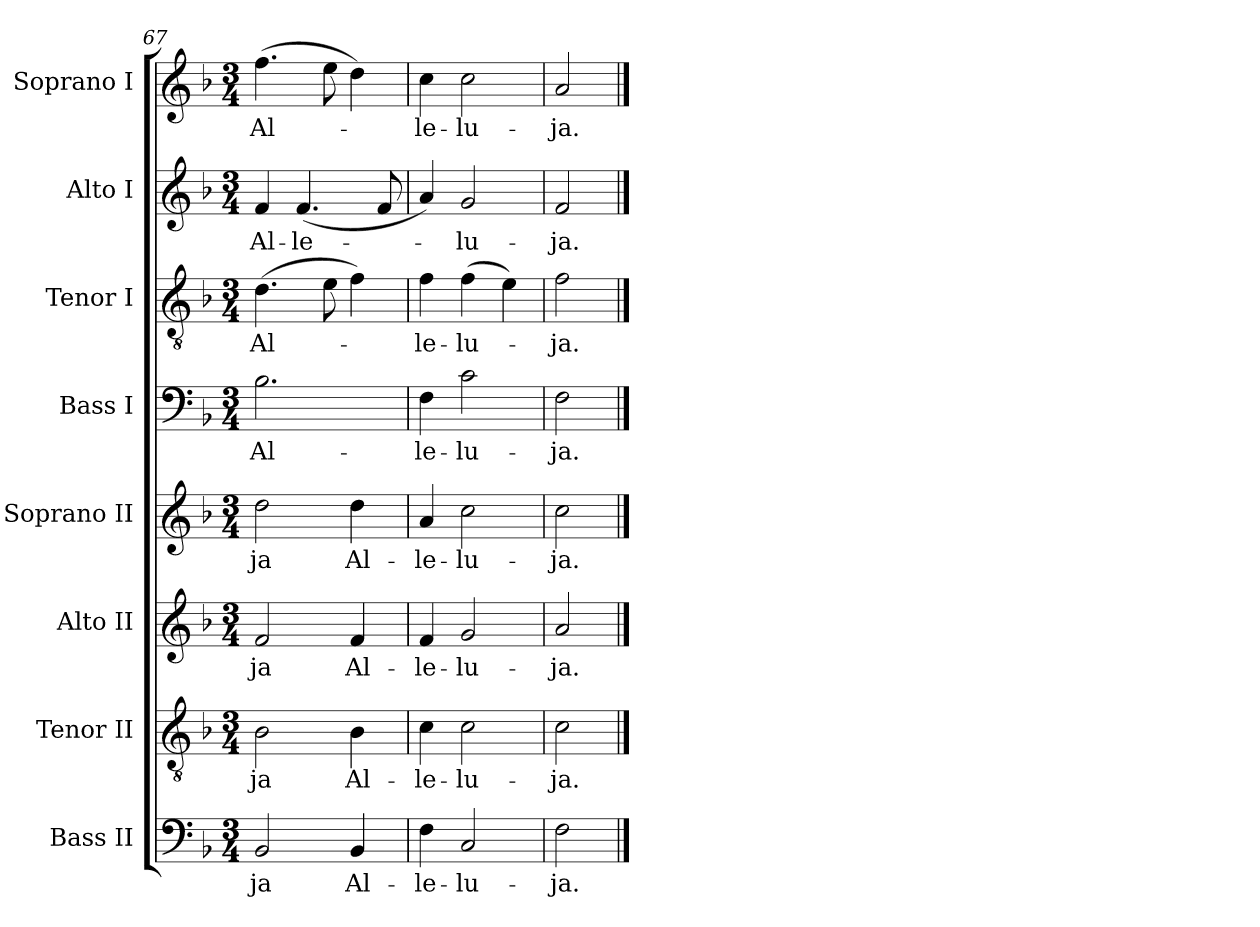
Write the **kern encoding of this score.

**kern	**text	**kern	**text	**kern	**text	**kern	**text	**kern	**text	**kern	**text	**kern	**text	**kern	**text
*part8	*part8	*part7	*part7	*part6	*part6	*part5	*part5	*part4	*part4	*part3	*part3	*part2	*part2	*part1	*part1
*staff8	*staff8	*staff7	*staff7	*staff6	*staff6	*staff5	*staff5	*staff4	*staff4	*staff3	*staff3	*staff2	*staff2	*staff1	*staff1
*I"Bass II	*	*I"Tenor II	*	*I"Alto II	*	*I"Soprano II	*	*I"Bass I	*	*I"Tenor I	*	*I"Alto I	*	*I"Soprano I	*
*I'B II	*	*I'T II	*	*I'A II	*	*I'S II	*	*I'B I	*	*I'T I	*	*I'A I	*	*I'S I	*
*clefF4	*	*clefGv2	*	*clefG2	*	*clefG2	*	*clefF4	*	*clefGv2	*	*clefG2	*	*clefG2	*
*k[b-]	*	*k[b-]	*	*k[b-]	*	*k[b-]	*	*k[b-]	*	*k[b-]	*	*k[b-]	*	*k[b-]	*
*F:	*	*F:	*	*F:	*	*F:	*	*F:	*	*F:	*	*F:	*	*F:	*
*M3/4	*	*M3/4	*	*M3/4	*	*M3/4	*	*M3/4	*	*M3/4	*	*M3/4	*	*M3/4	*
=67	=67	=67	=67	=67	=67	=67	=67	=67	=67	=67	=67	=67	=67	=67	=67
!	!LO:LY:b	!	!LO:LY:b	!	!LO:LY:b	!	!LO:LY:b	!	!LO:LY:b	!	!LO:LY:b	!	!LO:LY:b	!	!LO:LY:b
2BB-	-ja	2B-	-ja	2f	-ja	2dd	-ja	2.B-	Al-	(>4.d	Al-	4f	Al-	(>4.ff	Al-
!	!	!	!	!	!	!	!	!	!	!	!	!	!LO:LY:b	!	!
.	.	.	.	.	.	.	.	.	.	.	.	(<4.f	-le-	.	.
.	.	.	.	.	.	.	.	.	.	8e	.	.	.	8ee	.
!	!LO:LY:b	!	!LO:LY:b	!	!LO:LY:b	!	!LO:LY:b	!	!	!	!	!	!	!	!
4BB-	Al-	4B-	Al-	4f	Al-	4dd	Al-	.	.	4f)	.	.	.	4dd)	.
.	.	.	.	.	.	.	.	.	.	.	.	8f	.	.	.
=68	=68	=68	=68	=68	=68	=68	=68	=68	=68	=68	=68	=68	=68	=68	=68
!	!LO:LY:b	!	!LO:LY:b	!	!LO:LY:b	!	!LO:LY:b	!	!LO:LY:b	!	!LO:LY:b	!	!	!	!LO:LY:b
4F	-le-	4c	-le-	4f	-le-	4a	-le-	4F	-le-	4f	le-	4a)	.	4cc	le-
!	!LO:LY:b	!	!LO:LY:b	!	!LO:LY:b	!	!LO:LY:b	!	!LO:LY:b	!	!LO:LY:b	!	!LO:LY:b	!	!LO:LY:b
2C	-lu-	2c	-lu-	2g	-lu-	2cc	-lu-	2c	-lu-	(>4f	-lu-	2g	lu-	2cc	-lu-
.	.	.	.	.	.	.	.	.	.	4e)	.	.	.	.	.
=69	=69	=69	=69	=69	=69	=69	=69	=69	=69	=69	=69	=69	=69	=69	=69
!	!LO:LY:b	!	!LO:LY:b	!	!LO:LY:b	!	!LO:LY:b	!	!LO:LY:b	!	!LO:LY:b	!	!LO:LY:b	!	!LO:LY:b
2F	-ja.	2c	-ja.	2a	-ja.	2cc	-ja.	2F	-ja.	2f	ja.	2f	-ja.	2a	-ja.
==	==	==	==	==	==	==	==	==	==	==	==	==	==	==	==
*-	*-	*-	*-	*-	*-	*-	*-	*-	*-	*-	*-	*-	*-	*-	*-
